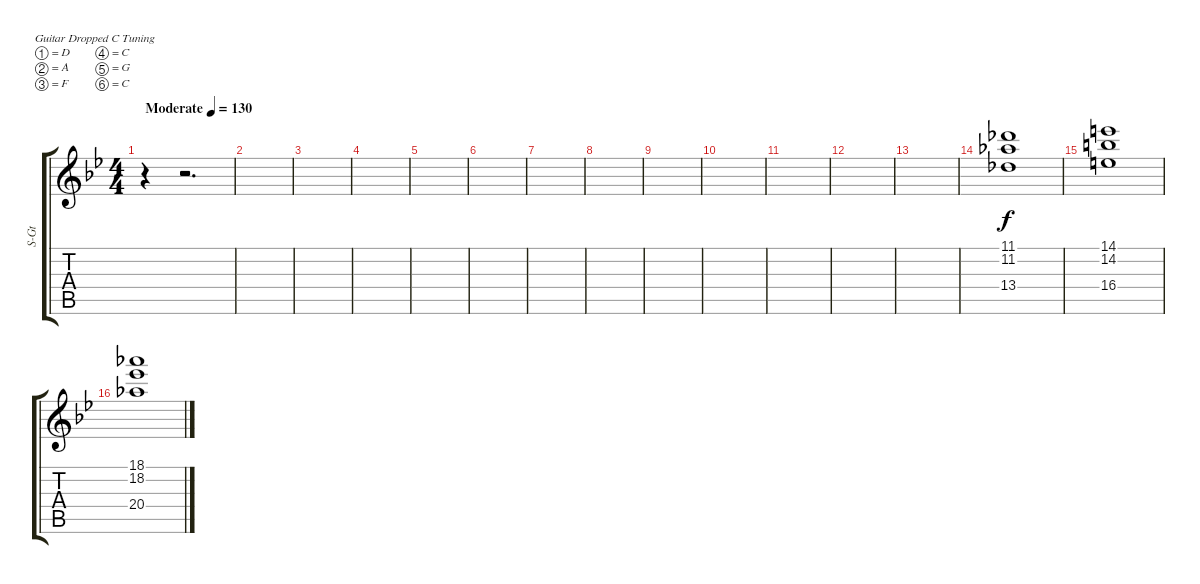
\bracketExtendMode groupsimilarinstruments
\otherSystemsTrackNameOrientation horizontal
\track ("Chor" "S-Gt") {instrument seashore}
\staff {score tabs}
\tuning (D4 A3 F3 C3 G2 C2)
\displaytranspose 12
\ts (4 4)
\beaming (8 2 2 2 2)
\tempo (130 "Moderate")
\clef g2
\ks bb
r.4{dy f instrument seashore beam Down} r.2{d beam Down} |
|
|
|
|
|
|
|
|
|
|
|
|
(11.1{acc b} 11.2{acc b} 13.4{acc b}).1{beam Down} |
(14.1{acc #} 14.2{acc #} 16.4{acc #}).1{beam Down} |
(18.1{acc b} 18.2{acc forcenatural} 20.4{acc b}).1{beam Down}
